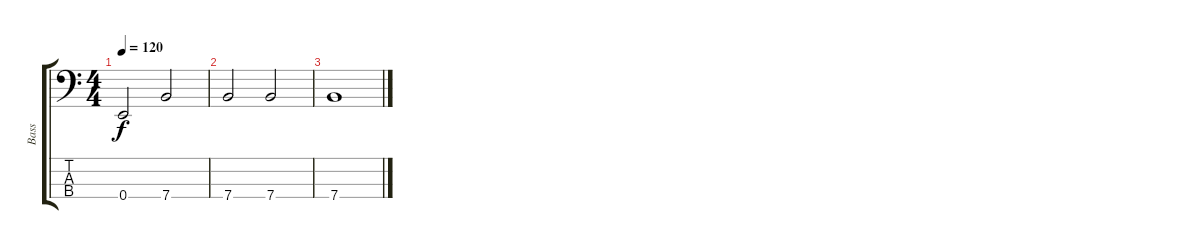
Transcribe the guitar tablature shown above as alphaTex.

\track ("Bass" "Bass") {instrument electricbasspick}
\staff {score tabs}
\tuning (G2 D2 A1 E1) {hide}
\ts (4 4)
\tempo 120
\clef f4
\ks c
0.4.2{dy f} 7.4.2 |
7.4.2 7.4.2 |
7.4.1
